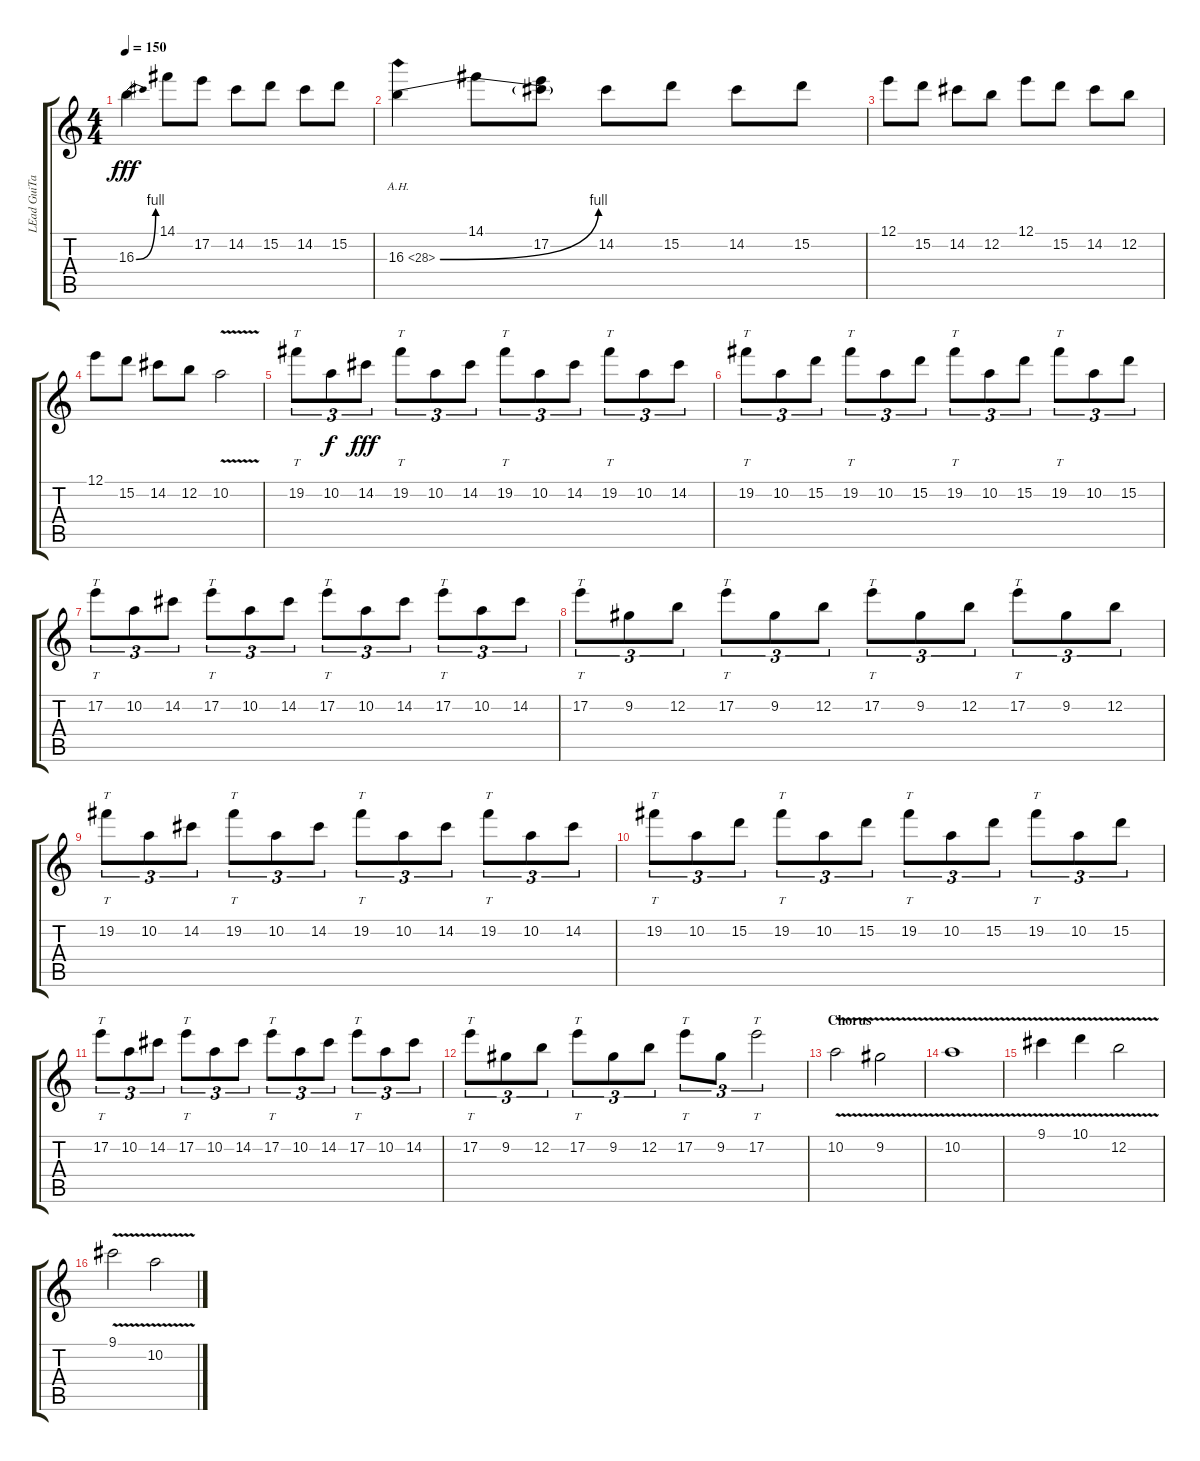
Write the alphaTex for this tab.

\track ("LEad GuiTar Drop D" "LEad GuiTa") {instrument distortionguitar}
\staff {score tabs}
\tuning (E4 B3 G3 D3 A2 D2) {hide}
\ts (4 4)
\tempo 150
\clef g2
\ks c
16.3{be (bend 0 0 60 4)}.4{dy fff} 14.1.8 17.2.8 14.2.8 15.2.8 14.2.8 15.2.8 |
16.3{be (bend 0 0 60 4) ah 12}.4 14.1.8 (17.2 16.3{t}).8 14.2.8 15.2.8 14.2.8 15.2.8 |
12.1.8 15.2.8 14.2.8 12.2.8 12.1.8 15.2.8 14.2.8 12.2.8 |
12.1.8 15.2.8 14.2.8 12.2.8 10.2{v}.2 |
19.2.8{tt tu (3 2)} 10.2.8{tu (3 2) dy f} 14.2.8{tu (3 2) dy fff} 19.2.8{tt tu (3 2)} 10.2.8{tu (3 2)} 14.2.8{tu (3 2)} 19.2.8{tt tu (3 2)} 10.2.8{tu (3 2)} 14.2.8{tu (3 2)} 19.2.8{tt tu (3 2)} 10.2.8{tu (3 2)} 14.2.8{tu (3 2)} |
19.2.8{tt tu (3 2)} 10.2.8{tu (3 2)} 15.2.8{tu (3 2)} 19.2.8{tt tu (3 2)} 10.2.8{tu (3 2)} 15.2.8{tu (3 2)} 19.2.8{tt tu (3 2)} 10.2.8{tu (3 2)} 15.2.8{tu (3 2)} 19.2.8{tt tu (3 2)} 10.2.8{tu (3 2)} 15.2.8{tu (3 2)} |
17.2.8{tt tu (3 2)} 10.2.8{tu (3 2)} 14.2.8{tu (3 2)} 17.2.8{tt tu (3 2)} 10.2.8{tu (3 2)} 14.2.8{tu (3 2)} 17.2.8{tt tu (3 2)} 10.2.8{tu (3 2)} 14.2.8{tu (3 2)} 17.2.8{tt tu (3 2)} 10.2.8{tu (3 2)} 14.2.8{tu (3 2)} |
17.2.8{tt tu (3 2)} 9.2.8{tu (3 2)} 12.2.8{tu (3 2)} 17.2.8{tt tu (3 2)} 9.2.8{tu (3 2)} 12.2.8{tu (3 2)} 17.2.8{tt tu (3 2)} 9.2.8{tu (3 2)} 12.2.8{tu (3 2)} 17.2.8{tt tu (3 2)} 9.2.8{tu (3 2)} 12.2.8{tu (3 2)} |
19.2.8{tt tu (3 2)} 10.2.8{tu (3 2)} 14.2.8{tu (3 2)} 19.2.8{tt tu (3 2)} 10.2.8{tu (3 2)} 14.2.8{tu (3 2)} 19.2.8{tt tu (3 2)} 10.2.8{tu (3 2)} 14.2.8{tu (3 2)} 19.2.8{tt tu (3 2)} 10.2.8{tu (3 2)} 14.2.8{tu (3 2)} |
19.2.8{tt tu (3 2)} 10.2.8{tu (3 2)} 15.2.8{tu (3 2)} 19.2.8{tt tu (3 2)} 10.2.8{tu (3 2)} 15.2.8{tu (3 2)} 19.2.8{tt tu (3 2)} 10.2.8{tu (3 2)} 15.2.8{tu (3 2)} 19.2.8{tt tu (3 2)} 10.2.8{tu (3 2)} 15.2.8{tu (3 2)} |
17.2.8{tt tu (3 2)} 10.2.8{tu (3 2)} 14.2.8{tu (3 2)} 17.2.8{tt tu (3 2)} 10.2.8{tu (3 2)} 14.2.8{tu (3 2)} 17.2.8{tt tu (3 2)} 10.2.8{tu (3 2)} 14.2.8{tu (3 2)} 17.2.8{tt tu (3 2)} 10.2.8{tu (3 2)} 14.2.8{tu (3 2)} |
17.2.8{tt tu (3 2)} 9.2.8{tu (3 2)} 12.2.8{tu (3 2)} 17.2.8{tt tu (3 2)} 9.2.8{tu (3 2)} 12.2.8{tu (3 2)} 17.2.8{tt tu (3 2)} 9.2.8{tu (3 2)} 17.2.2{tt tu (3 2)} |
\section ("" "Chorus")
10.2{v}.2{volume 12} 9.2{v}.2 |
10.2{v}.1 |
9.1{v}.4 10.1{v}.4 12.2{v}.2 |
9.1{v}.2 10.2{v}.2
